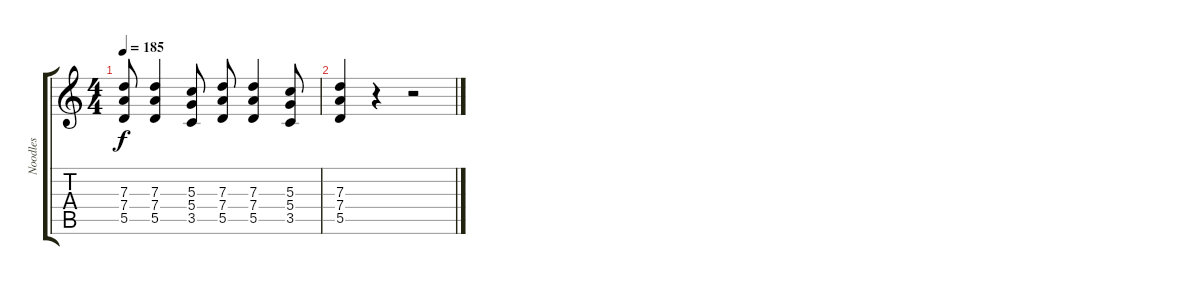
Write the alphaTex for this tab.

\track ("Noodles" "Noodles") {instrument distortionguitar}
\staff {score tabs}
\tuning (E4 B3 G3 D3 A2 E2) {hide}
\ts (4 4)
\tempo 185
\clef g2
\ks c
(7.3 7.4 5.5).8{dy f} (7.3 7.4 5.5).4 (5.3 5.4 3.5).8 (7.3 7.4 5.5).8 (7.3 7.4 5.5).4 (5.3 5.4 3.5).8 |
(7.3 7.4 5.5).4 r.4 r.2
